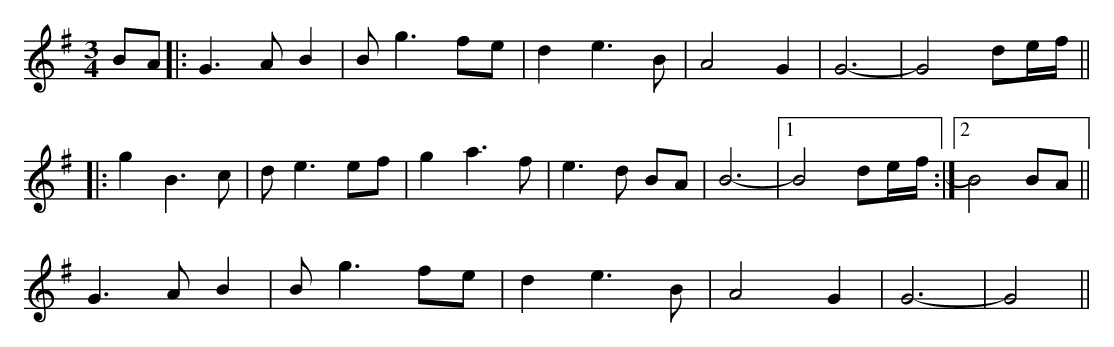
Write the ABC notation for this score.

X:1
M:3/4
K:G
BA|:G2>A2 B2|B g3 fe|d2 e2>B2|A4 G2|G6-|G4 de/-f/||
|:g2 B3 c|de2>e2f|g2 a2>f2|e2>d2 BA|B6-|1 B4 de/-f/:|2 B4 BA||
G2>A2 B2|B g3 fe|d2 e2>B2|A4 G2|G6-|G4||
